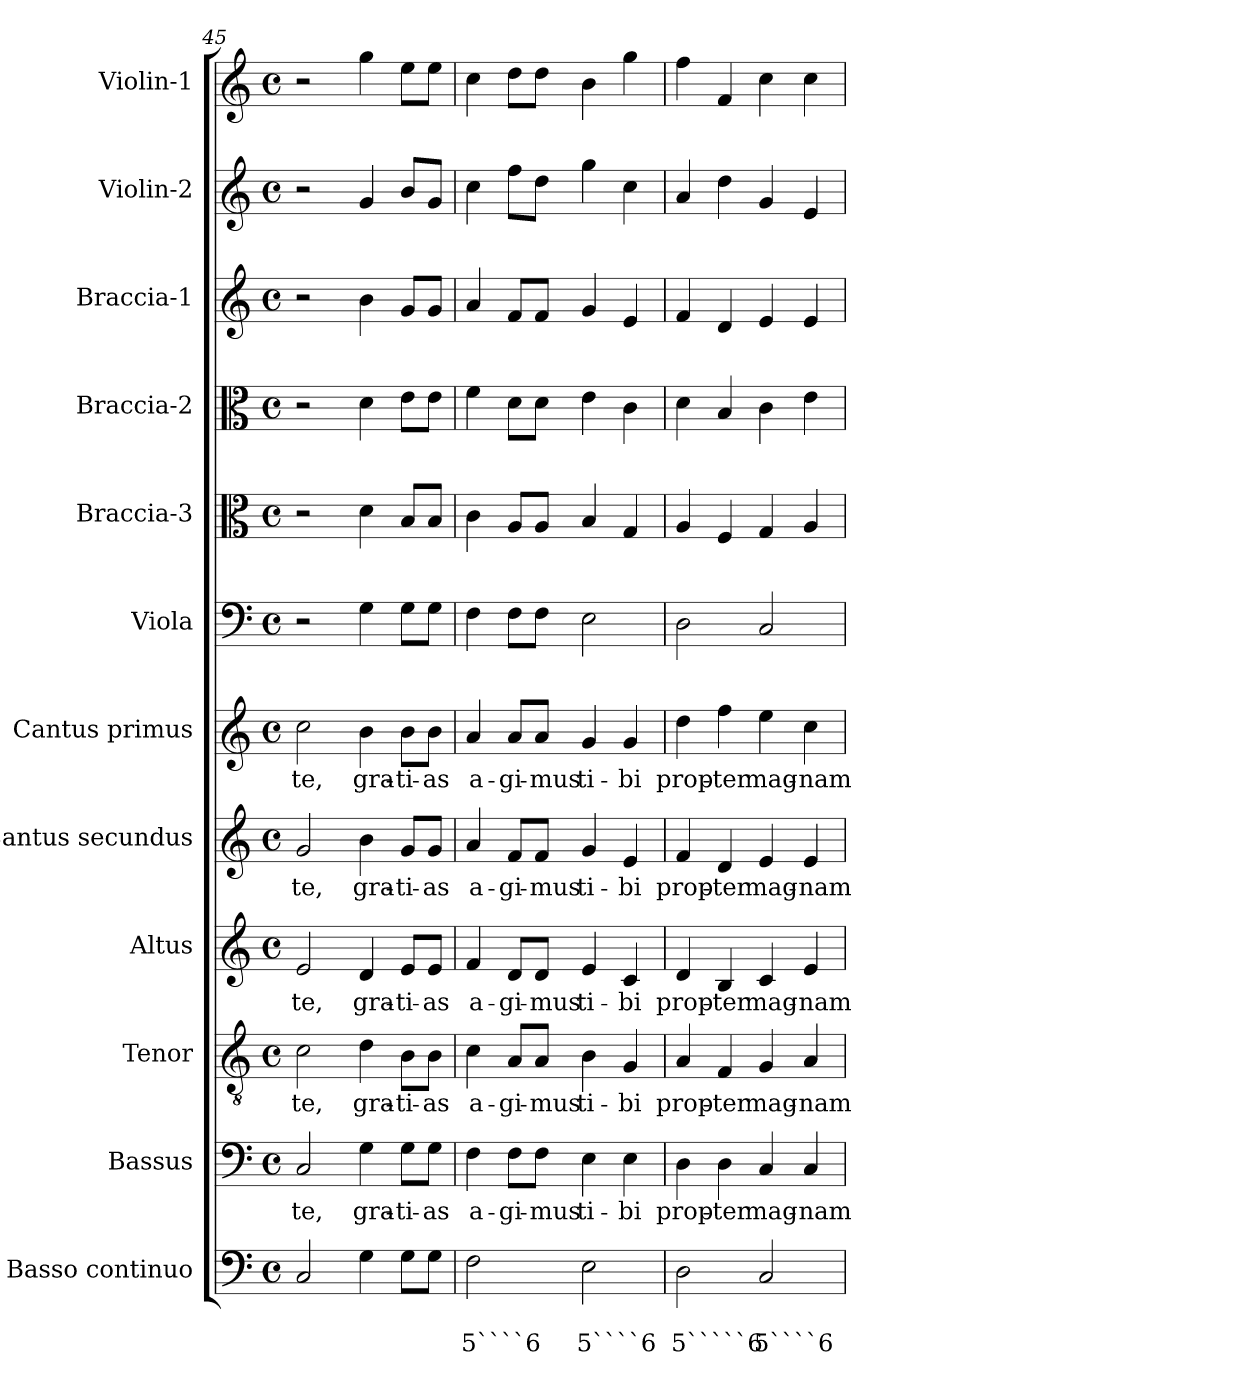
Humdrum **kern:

**kern	**text	**text	**kern	**text	**kern	**text	**kern	**text	**kern	**text	**kern	**text	**kern	**kern	**kern	**kern	**kern	**kern
*part12	*part12	*part12	*part11	*part11	*part10	*part10	*part9	*part9	*part8	*part8	*part7	*part7	*part6	*part5	*part4	*part3	*part2	*part1
*staff12	*staff12	*staff12	*staff11	*staff11	*staff10	*staff10	*staff9	*staff9	*staff8	*staff8	*staff7	*staff7	*staff6	*staff5	*staff4	*staff3	*staff2	*staff1
*I"Basso continuo	*	*	*I"Bassus	*	*I"Tenor	*	*I"Altus	*	*I"Cantus secundus	*	*I"Cantus primus	*	*I"Viola	*I"Braccia-3	*I"Braccia-2	*I"Braccia-1	*I"Violin-2	*I"Violin-1
*I'BC	*	*	*I'B	*	*I'T	*	*I'A	*	*I'C2	*	*I'C1	*	*I'Va	*I'Br3	*I'Br2	*I'Br1	*I'Vi2	*I'Vi1
*clefF4	*	*	*clefF4	*	*clefGv2	*	*clefG2	*	*clefG2	*	*clefG2	*	*clefF4	*clefC3	*clefC3	*clefG2	*clefG2	*clefG2
*k[]	*	*	*k[]	*	*k[]	*	*k[]	*	*k[]	*	*k[]	*	*k[]	*k[]	*k[]	*k[]	*k[]	*k[]
*C:	*	*	*C:	*	*C:	*	*C:	*	*C:	*	*C:	*	*C:	*C:	*C:	*C:	*C:	*C:
*M4/4	*	*	*M4/4	*	*M4/4	*	*M4/4	*	*M4/4	*	*M4/4	*	*M4/4	*M4/4	*M4/4	*M4/4	*M4/4	*M4/4
*met(c)	*	*	*met(c)	*	*met(c)	*	*met(c)	*	*met(c)	*	*met(c)	*	*met(c)	*met(c)	*met(c)	*met(c)	*met(c)	*met(c)
=45	=45	=45	=45	=45	=45	=45	=45	=45	=45	=45	=45	=45	=45	=45	=45	=45	=45	=45
!	!	!	!	!LO:LY:b	!	!	!	!	!	!	!	!	!	!	!	!	!	!
!	!	!	!	!	!	!LO:LY:b	!	!	!	!	!	!	!	!	!	!	!	!
!	!	!	!	!	!	!	!	!LO:LY:b	!	!	!	!	!	!	!	!	!	!
!	!	!	!	!	!	!	!	!	!	!LO:LY:b	!	!	!	!	!	!	!	!
!	!	!	!	!	!	!	!	!	!	!	!	!LO:LY:b	!	!	!	!	!	!
2C/	.	.	2C/	te,	2c\	te,	2e/	te,	2g/	te,	2cc\	te,	2r	2r	2r	2r	2r	2r
!	!	!	!	!LO:LY:b	!	!	!	!	!	!	!	!	!	!	!	!	!	!
!	!	!	!	!	!	!LO:LY:b	!	!	!	!	!	!	!	!	!	!	!	!
!	!	!	!	!	!	!	!	!LO:LY:b	!	!	!	!	!	!	!	!	!	!
!	!	!	!	!	!	!	!	!	!	!LO:LY:b	!	!	!	!	!	!	!	!
!	!	!	!	!	!	!	!	!	!	!	!	!LO:LY:b	!	!	!	!	!	!
4G\	.	.	4G\	gra-	4d\	gra-	4d/	gra-	4b\	gra-	4b\	gra-	4G\	4d\	4d\	4b\	4g/	4gg\
!	!	!	!	!LO:LY:b	!	!	!	!	!	!	!	!	!	!	!	!	!	!
!	!	!	!	!	!	!LO:LY:b	!	!	!	!	!	!	!	!	!	!	!	!
!	!	!	!	!	!	!	!	!LO:LY:b	!	!	!	!	!	!	!	!	!	!
!	!	!	!	!	!	!	!	!	!	!LO:LY:b	!	!	!	!	!	!	!	!
!	!	!	!	!	!	!	!	!	!	!	!	!LO:LY:b	!	!	!	!	!	!
8G\L	.	.	8G\L	-ti-	8B\L	-ti-	8e/L	-ti-	8g/L	-ti-	8b\L	-ti-	8G\L	8B/L	8e\L	8g/L	8b/L	8ee\L
!	!	!	!	!LO:LY:b	!	!	!	!	!	!	!	!	!	!	!	!	!	!
!	!	!	!	!	!	!LO:LY:b	!	!	!	!	!	!	!	!	!	!	!	!
!	!	!	!	!	!	!	!	!LO:LY:b	!	!	!	!	!	!	!	!	!	!
!	!	!	!	!	!	!	!	!	!	!LO:LY:b	!	!	!	!	!	!	!	!
!	!	!	!	!	!	!	!	!	!	!	!	!LO:LY:b	!	!	!	!	!	!
8G\J	.	.	8G\J	-as	8B\J	-as	8e/J	-as	8g/J	-as	8b\J	-as	8G\J	8B/J	8e\J	8g/J	8g/J	8ee\J
!!LO:PB:g=z
=46	=46	=46	=46	=46	=46	=46	=46	=46	=46	=46	=46	=46	=46	=46	=46	=46	=46	=46
!	!	!LO:LY:b	!	!	!	!	!	!	!	!	!	!	!	!	!	!	!	!
!	!	!	!	!LO:LY:b	!	!	!	!	!	!	!	!	!	!	!	!	!	!
!	!	!	!	!	!	!LO:LY:b	!	!	!	!	!	!	!	!	!	!	!	!
!	!	!	!	!	!	!	!	!LO:LY:b	!	!	!	!	!	!	!	!	!	!
!	!	!	!	!	!	!	!	!	!	!LO:LY:b	!	!	!	!	!	!	!	!
!	!	!	!	!	!	!	!	!	!	!	!	!LO:LY:b	!	!	!	!	!	!
2F\	.	5````6	4F\	a-	4c\	a-	4f/	a-	4a/	a-	4a/	a-	4F\	4c\	4f\	4a/	4cc\	4cc\
!	!	!	!	!LO:LY:b	!	!	!	!	!	!	!	!	!	!	!	!	!	!
!	!	!	!	!	!	!LO:LY:b	!	!	!	!	!	!	!	!	!	!	!	!
!	!	!	!	!	!	!	!	!LO:LY:b	!	!	!	!	!	!	!	!	!	!
!	!	!	!	!	!	!	!	!	!	!LO:LY:b	!	!	!	!	!	!	!	!
!	!	!	!	!	!	!	!	!	!	!	!	!LO:LY:b	!	!	!	!	!	!
.	.	.	8F\L	-gi-	8A/L	-gi-	8d/L	-gi-	8f/L	-gi-	8a/L	-gi-	8F\L	8A/L	8d\L	8f/L	8ff\L	8dd\L
!	!	!	!	!LO:LY:b	!	!	!	!	!	!	!	!	!	!	!	!	!	!
!	!	!	!	!	!	!LO:LY:b	!	!	!	!	!	!	!	!	!	!	!	!
!	!	!	!	!	!	!	!	!LO:LY:b	!	!	!	!	!	!	!	!	!	!
!	!	!	!	!	!	!	!	!	!	!LO:LY:b	!	!	!	!	!	!	!	!
!	!	!	!	!	!	!	!	!	!	!	!	!LO:LY:b	!	!	!	!	!	!
.	.	.	8F\J	-mus	8A/J	-mus	8d/J	-mus	8f/J	-mus	8a/J	-mus	8F\J	8A/J	8d\J	8f/J	8dd\J	8dd\J
!	!	!LO:LY:b	!	!	!	!	!	!	!	!	!	!	!	!	!	!	!	!
!	!	!	!	!LO:LY:b	!	!	!	!	!	!	!	!	!	!	!	!	!	!
!	!	!	!	!	!	!LO:LY:b	!	!	!	!	!	!	!	!	!	!	!	!
!	!	!	!	!	!	!	!	!LO:LY:b	!	!	!	!	!	!	!	!	!	!
!	!	!	!	!	!	!	!	!	!	!LO:LY:b	!	!	!	!	!	!	!	!
!	!	!	!	!	!	!	!	!	!	!	!	!LO:LY:b	!	!	!	!	!	!
2E\	.	5````6	4E\	ti-	4B\	ti-	4e/	ti-	4g/	ti-	4g/	ti-	2E\	4B/	4e\	4g/	4gg\	4b\
!	!	!	!	!LO:LY:b	!	!	!	!	!	!	!	!	!	!	!	!	!	!
!	!	!	!	!	!	!LO:LY:b	!	!	!	!	!	!	!	!	!	!	!	!
!	!	!	!	!	!	!	!	!LO:LY:b	!	!	!	!	!	!	!	!	!	!
!	!	!	!	!	!	!	!	!	!	!LO:LY:b	!	!	!	!	!	!	!	!
!	!	!	!	!	!	!	!	!	!	!	!	!LO:LY:b	!	!	!	!	!	!
.	.	.	4E\	-bi	4G/	-bi	4c/	-bi	4e/	-bi	4g/	-bi	.	4G/	4c\	4e/	4cc\	4gg\
=47	=47	=47	=47	=47	=47	=47	=47	=47	=47	=47	=47	=47	=47	=47	=47	=47	=47	=47
!	!	!LO:LY:b	!	!	!	!	!	!	!	!	!	!	!	!	!	!	!	!
!	!	!	!	!LO:LY:b	!	!	!	!	!	!	!	!	!	!	!	!	!	!
!	!	!	!	!	!	!LO:LY:b	!	!	!	!	!	!	!	!	!	!	!	!
!	!	!	!	!	!	!	!	!LO:LY:b	!	!	!	!	!	!	!	!	!	!
!	!	!	!	!	!	!	!	!	!	!LO:LY:b	!	!	!	!	!	!	!	!
!	!	!	!	!	!	!	!	!	!	!	!	!LO:LY:b	!	!	!	!	!	!
2D\	.	5`````6	4D\	prop-	4A/	prop-	4d/	prop-	4f/	prop-	4dd\	prop-	2D\	4A/	4d\	4f/	4a/	4ff\
!	!	!	!	!LO:LY:b	!	!	!	!	!	!	!	!	!	!	!	!	!	!
!	!	!	!	!	!	!LO:LY:b	!	!	!	!	!	!	!	!	!	!	!	!
!	!	!	!	!	!	!	!	!LO:LY:b	!	!	!	!	!	!	!	!	!	!
!	!	!	!	!	!	!	!	!	!	!LO:LY:b	!	!	!	!	!	!	!	!
!	!	!	!	!	!	!	!	!	!	!	!	!LO:LY:b	!	!	!	!	!	!
.	.	.	4D\	-ter	4F/	-ter	4B/	-ter	4d/	-ter	4ff\	-ter	.	4F/	4B/	4d/	4dd\	4f/
!	!	!LO:LY:b	!	!	!	!	!	!	!	!	!	!	!	!	!	!	!	!
!	!	!	!	!LO:LY:b	!	!	!	!	!	!	!	!	!	!	!	!	!	!
!	!	!	!	!	!	!LO:LY:b	!	!	!	!	!	!	!	!	!	!	!	!
!	!	!	!	!	!	!	!	!LO:LY:b	!	!	!	!	!	!	!	!	!	!
!	!	!	!	!	!	!	!	!	!	!LO:LY:b	!	!	!	!	!	!	!	!
!	!	!	!	!	!	!	!	!	!	!	!	!LO:LY:b	!	!	!	!	!	!
2C/	.	5````6	4C/	mag-	4G/	mag-	4c/	mag-	4e/	mag-	4ee\	mag-	2C/	4G/	4c\	4e/	4g/	4cc\
!	!	!	!	!LO:LY:b	!	!	!	!	!	!	!	!	!	!	!	!	!	!
!	!	!	!	!	!	!LO:LY:b	!	!	!	!	!	!	!	!	!	!	!	!
!	!	!	!	!	!	!	!	!LO:LY:b	!	!	!	!	!	!	!	!	!	!
!	!	!	!	!	!	!	!	!	!	!LO:LY:b	!	!	!	!	!	!	!	!
!	!	!	!	!	!	!	!	!	!	!	!	!LO:LY:b	!	!	!	!	!	!
.	.	.	4C/	-nam	4A/	-nam	4e/	-nam	4e/	-nam	4cc\	-nam	.	4A/	4e\	4e/	4e/	4cc\
=	=	=	=	=	=	=	=	=	=	=	=	=	=	=	=	=	=	=
*-	*-	*-	*-	*-	*-	*-	*-	*-	*-	*-	*-	*-	*-	*-	*-	*-	*-	*-
